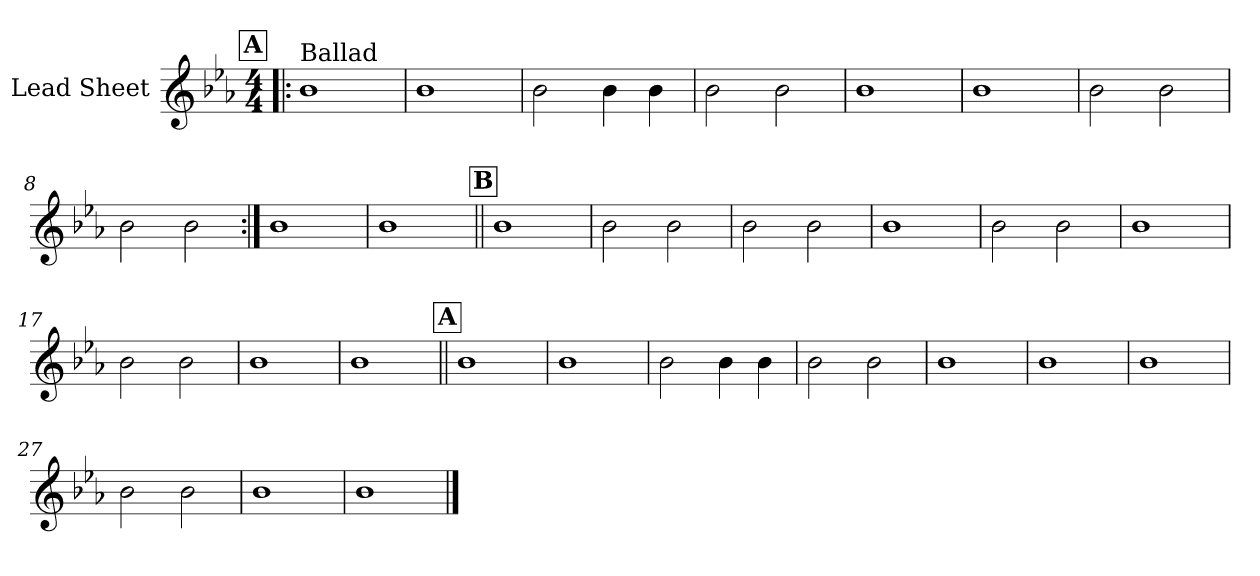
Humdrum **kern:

**kern
*part1
*staff1
*I"Lead Sheet
*clefG2
*k[b-e-a-]
*E-:
*M4/4
!!LO:REH:place=s1:a:fs=14:t=A
=1!|:
!LO:TX:a:t=Ballad
1b-
=2
1b-
=3
2b-\
4b-\
4b-\
=4
2b-\
2b-\
!!LO:LB:g=z
=5
1b-
=6
1b-
=7
2b-\
2b-\
=8
2b-\
2b-\
!!LO:LB:g=z
=9:|!
1b-
=10
1b-
!!LO:REH:place=s1:a:fs=14:t=B
=11||
1b-
=12
2b-\
2b-\
!!LO:LB:g=z
=13
2b-\
2b-\
=14
1b-
=15
2b-\
2b-\
=16
1b-
!!LO:LB:g=z
=17
2b-\
2b-\
=18
1b-
=19
1b-
!!LO:LB:g=z
!!LO:REH:place=s1:a:fs=14:t=A
=20||
1b-
=21
1b-
=22
2b-\
4b-\
4b-\
=23
2b-\
2b-\
!!LO:LB:g=z
=24
1b-
=25
1b-
=26
1b-
=27
2b-\
2b-\
!!LO:LB:g=z
=28
1b-
=29
1b-
==
*-
